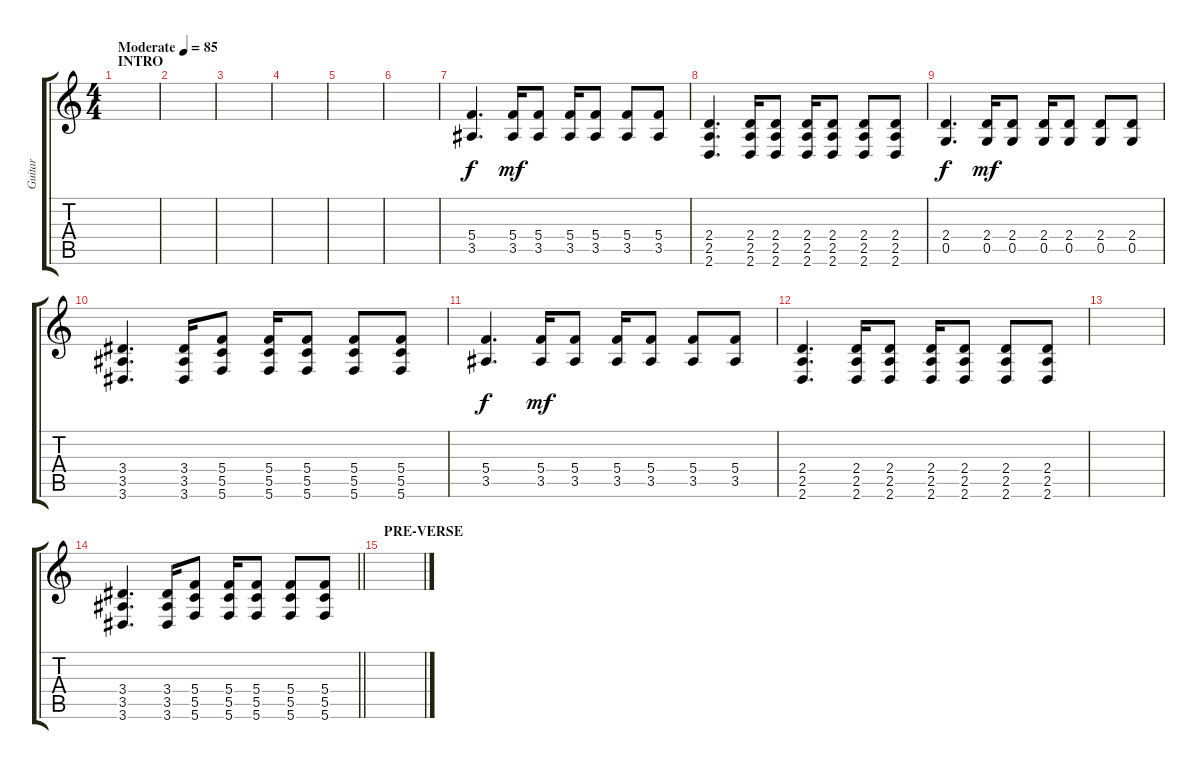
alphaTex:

\track ("Guitar" "Guitar") {instrument distortionguitar}
\staff {score tabs}
\tuning (D4 A3 F3 C3 G2 C2) {hide}
\ts (4 4)
\section ("" "INTRO")
\tempo (85 "Moderate")
\clef g2
\ks c
|
|
|
|
|
|
(5.4 3.5).4{d} (5.4 3.5).16{dy mf} (5.4 3.5).8 (5.4 3.5).16 (5.4 3.5).8 (5.4 3.5).8 (5.4 3.5).8 |
(2.4 2.5 2.6).4{d} (2.4 2.5 2.6).16 (2.4 2.5 2.6).8 (2.4 2.5 2.6).16 (2.4 2.5 2.6).8 (2.4 2.5 2.6).8 (2.4 2.5 2.6).8 |
(2.4 0.5).4{d dy f} (2.4 0.5).16{dy mf} (2.4 0.5).8 (2.4 0.5).16 (2.4 0.5).8 (2.4 0.5).8 (2.4 0.5).8 |
(3.4 3.5 3.6).4{d} (3.4 3.5 3.6).16 (5.4 5.5 5.6).8 (5.4 5.5 5.6).16 (5.4 5.5 5.6).8 (5.4 5.5 5.6).8 (5.4 5.5 5.6).8 |
(5.4 3.5).4{d dy f} (5.4 3.5).16{dy mf} (5.4 3.5).8 (5.4 3.5).16 (5.4 3.5).8 (5.4 3.5).8 (5.4 3.5).8 |
(2.4 2.5 2.6).4{d} (2.4 2.5 2.6).16 (2.4 2.5 2.6).8 (2.4 2.5 2.6).16 (2.4 2.5 2.6).8 (2.4 2.5 2.6).8 (2.4 2.5 2.6).8 |
|
\barLineRight lightlight
(3.4 3.5 3.6).4{d} (3.4 3.5 3.6).16 (5.4 5.5 5.6).8 (5.4 5.5 5.6).16 (5.4 5.5 5.6).8 (5.4 5.5 5.6).8 (5.4 5.5 5.6).8 |
\section ("" "PRE-VERSE")
